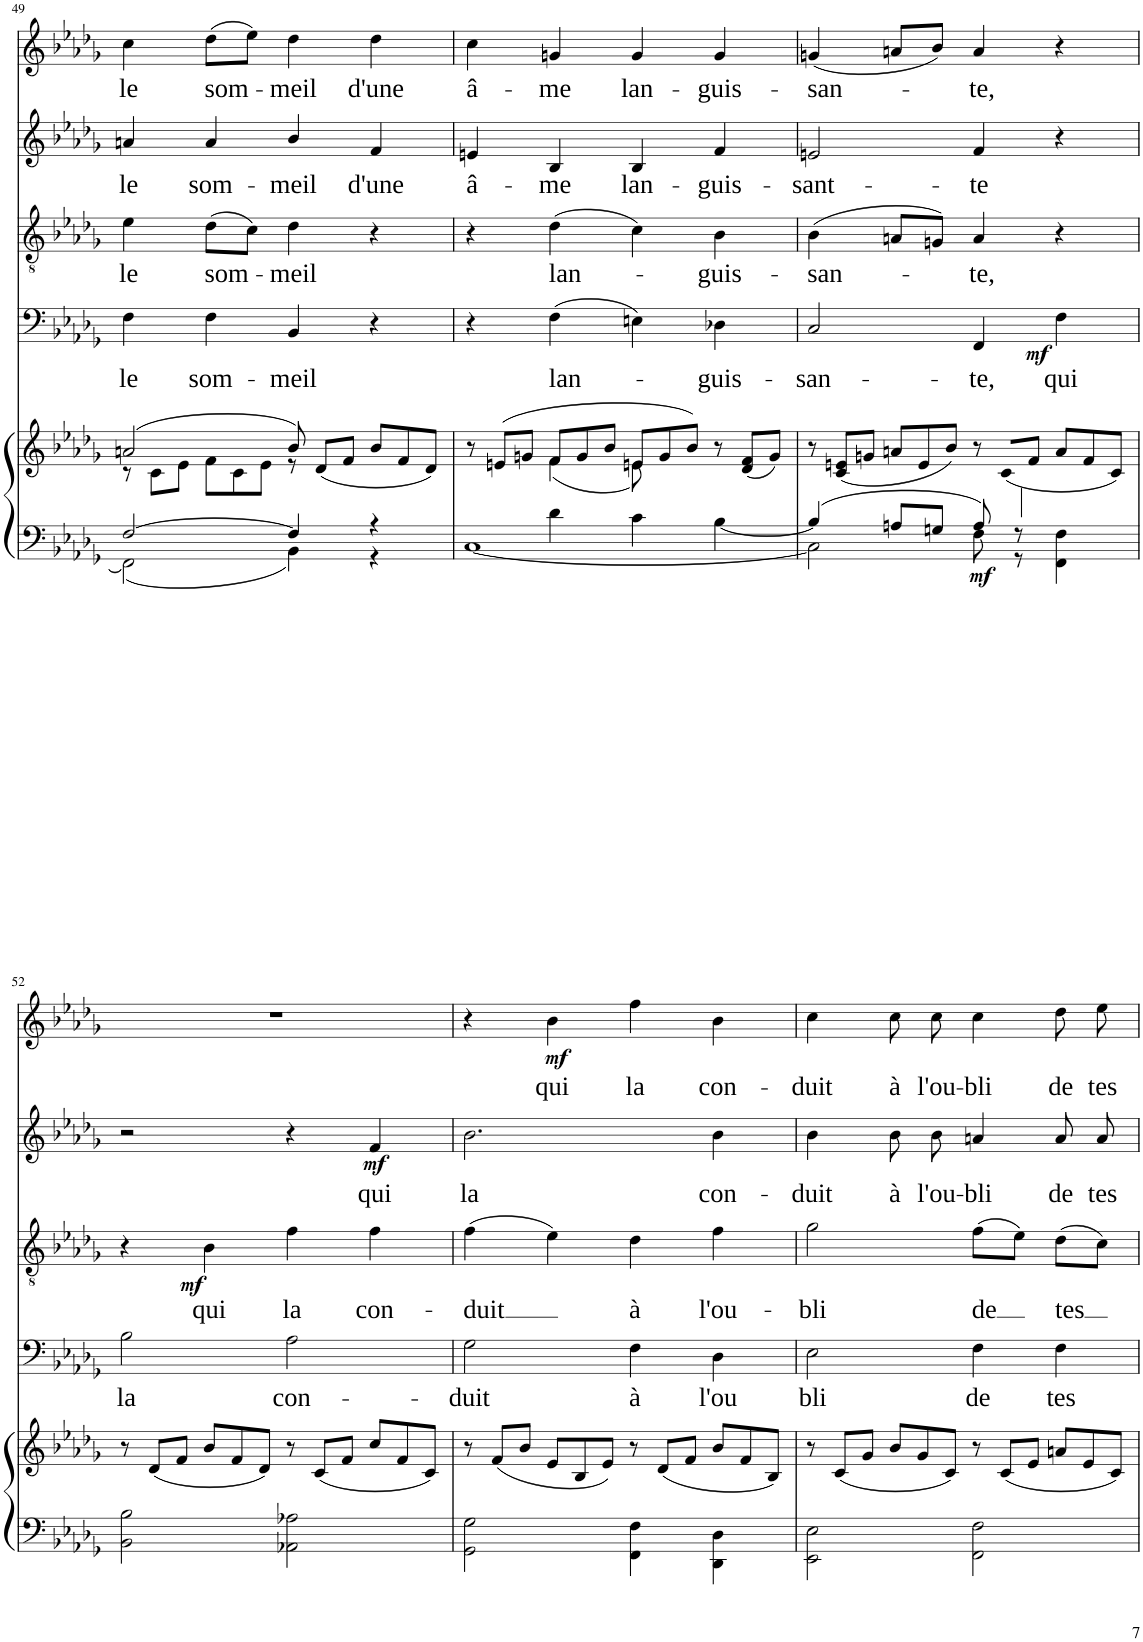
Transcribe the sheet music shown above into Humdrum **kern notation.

**kern	**kern	**dynam	**kern	**text	**dynam	**kern	**text	**dynam	**kern	**text	**dynam	**kern	**text	**dynam
*part5	*part5	*part5	*part4	*part4	*part4	*part3	*part3	*part3	*part2	*part2	*part2	*part1	*part1	*part1
*staff6	*staff5	*staff5/6	*staff4	*staff4	*staff4	*staff3	*staff3	*staff3	*staff2	*staff2	*staff2	*staff1	*staff1	*staff1
*I"ORGUE ou PIANO	*	*	*I"BASSES	*	*	*I"TÉNORS	*	*	*I"CONTRALTOS	*	*	*I"SOPRANOS	*	*
*I'Pno	*	*	*	*	*	*	*	*	*	*	*	*	*	*
!!LO:PB:g=z
*clefF4	*clefG2	*	*clefF4	*	*	*clefGv2	*	*	*clefG2	*	*	*clefG2	*	*
*k[b-e-a-d-g-]	*k[b-e-a-d-g-]	*	*k[b-e-a-d-g-]	*	*	*k[b-e-a-d-g-]	*	*	*k[b-e-a-d-g-]	*	*	*k[b-e-a-d-g-]	*	*
*M4/4	*M4/4	*	*M4/4	*	*	*M4/4	*	*	*M4/4	*	*	*M4/4	*	*
*met(c)	*met(c)	*	*met(c)	*	*	*met(c)	*	*	*met(c)	*	*	*met(c)	*	*
=49	=49	=49	=49	=49	=49	=49	=49	=49	=49	=49	=49	=49	=49	=49
*^	*^	*	*	*	*	*	*	*	*	*	*	*	*	*
*	*	*	*Xtuplet	*	*	*	*	*	*	*	*	*	*	*	*	*
!	!	!	!	!	!	!LO:LY:b	!	!	!LO:LY:b	!	!	!LO:LY:b	!	!	!LO:LY:b	!
[2F/	2FF\]	(2an/	12r	.	4F\	le	.	4e-\	le	.	4an/	le	.	4cc\	le	.
.	.	.	12c\L	.	.	.	.	.	.	.	.	.	.	.	.	.
.	.	.	12e-\J	.	.	.	.	.	.	.	.	.	.	.	.	.
!	!	!	!	!	!	!LO:LY:b	!	!	!LO:LY:b	!	!	!LO:LY:b	!	!	!LO:LY:b	!
.	.	.	12f\L	.	4F\	-som-	.	(8d-\L	-som-	.	4a/	-som-	.	(8dd-\L	-som-	.
.	.	.	12c\	.	.	.	.	.	.	.	.	.	.	.	.	.
.	.	.	.	.	.	.	.	8c\J)	.	.	.	.	.	8ee-\J)	.	.
.	.	.	12e-\J	.	.	.	.	.	.	.	.	.	.	.	.	.
!	!	!	!	!	!	!LO:LY:b	!	!	!LO:LY:b	!	!	!LO:LY:b	!	!	!LO:LY:b	!
4F/]	4BB-\	8b-/)	12r	.	4BB-/	-meil	.	4d-\	meil	.	4b-/	-meil	.	4dd-\	-meil	.
.	.	.	(12d-/L	.	.	.	.	.	.	.	.	.	.	.	.	.
.	.	8ryy	.	.	.	.	.	.	.	.	.	.	.	.	.	.
.	.	.	12f/J	.	.	.	.	.	.	.	.	.	.	.	.	.
!	!	!	!	!	!	!	!	!	!	!	!	!LO:LY:b	!	!	!LO:LY:b	!
4r	4r	4ryy	12b-/L	.	4r	.	.	4r	.	.	4f/	d'une	.	4dd-\	d'une	.
.	.	.	12f/	.	.	.	.	.	.	.	.	.	.	.	.	.
.	.	.	12d-/J)	.	.	.	.	.	.	.	.	.	.	.	.	.
=50	=50	=50	=50	=50	=50	=50	=50	=50	=50	=50	=50	=50	=50	=50	=50	=50
!	!	!	!	!	!	!	!	!	!	!	!	!LO:LY:b	!	!	!LO:LY:b	!
4ryy	[1C	12r	4ryy	.	4r	.	.	4r	.	.	4en/	â-	.	4cc\	â-	.
.	.	(12en/L	.	.	.	.	.	.	.	.	.	.	.	.	.	.
.	.	12gn/J	.	.	.	.	.	.	.	.	.	.	.	.	.	.
!	!	!	!	!	!	!LO:LY:b	!	!	!LO:LY:b	!	!	!LO:LY:b	!	!	!LO:LY:b	!
4d-\	.	12f/L	(4f\	.	(4F\	lan-	.	(4d-\	lan-	.	4B-/	-me	.	4gn/	-me	.
.	.	12g/	.	.	.	.	.	.	.	.	.	.	.	.	.	.
.	.	12b-/J	.	.	.	.	.	.	.	.	.	.	.	.	.	.
!	!	!	!	!	!	!	!	!	!	!	!	!LO:LY:b	!	!	!LO:LY:b	!
4c\	.	12e/L	8en\)	.	4En\)	.	.	4c\)	.	.	4B-/	lan-	.	4g/	lan-	.
.	.	12g/	.	.	.	.	.	.	.	.	.	.	.	.	.	.
.	.	.	8ryy	.	.	.	.	.	.	.	.	.	.	.	.	.
.	.	12b-/J)	.	.	.	.	.	.	.	.	.	.	.	.	.	.
!	!	!	!	!	!	!LO:LY:b	!	!	!LO:LY:b	!	!	!LO:LY:b	!	!	!LO:LY:b	!
[4B-\	.	12r	4ryy	.	4D-X\	-guis-	.	4B-\	-guis-	.	4f/	-guis-	.	4g/	-guis-	.
.	.	(12d-/ 12f/L	.	.	.	.	.	.	.	.	.	.	.	.	.	.
.	.	12g/J)	.	.	.	.	.	.	.	.	.	.	.	.	.	.
=51	=51	=51	=51	=51	=51	=51	=51	=51	=51	=51	=51	=51	=51	=51	=51	=51
!	!	!	!	!	!	!LO:LY:b	!	!	!LO:LY:b	!	!	!LO:LY:b	!	!	!LO:LY:b	!
4B-/]	2C\]	12r	4ryy	.	2C/	san-	.	(4B-\	-san-	.	2en/	-sant-	.	(4gn/	-san-	.
.	.	(12c/ 12en/L	.	.	.	.	.	.	.	.	.	.	.	.	.	.
.	.	12gn/J	.	.	.	.	.	.	.	.	.	.	.	.	.	.
8An/L	.	12an/L	4ryy	.	.	.	.	8An/L	.	.	.	.	.	8an/L	.	.
.	.	12e/	.	.	.	.	.	.	.	.	.	.	.	.	.	.
8Gn/J	.	.	.	.	.	.	.	8Gn/J)	.	.	.	.	.	8b-/J)	.	.
.	.	12b-/J)	.	.	.	.	.	.	.	.	.	.	.	.	.	.
!	!	!	!	!LO:DY:b=2	!	!LO:LY:b	!	!	!LO:LY:b	!	!	!LO:LY:b	!	!	!LO:LY:b	!
8A/	8F\	12r	8ryy	mf	4FF/	-te,	.	4A/	-te,	.	4f/	-te	.	4a/	-te,	.
.	.	(12c/L	.	.	.	.	.	.	.	.	.	.	.	.	.	.
8r	8r	.	8ryy	.	.	.	.	.	.	.	.	.	.	.	.	.
.	.	12f/J	.	.	.	.	.	.	.	.	.	.	.	.	.	.
!	!	!	!	!	!	!LO:LY:b	!LO:DY:b	!	!	!	!	!	!	!	!	!
4FF\ 4F\	4ryy	12a/L	4ryy	.	4F\	qui	mf	4r	.	.	4r	.	.	4r	.	.
.	.	12f/	.	.	.	.	.	.	.	.	.	.	.	.	.	.
.	.	12c/J)	.	.	.	.	.	.	.	.	.	.	.	.	.	.
*	*	*v	*v	*	*	*	*	*	*	*	*	*	*	*	*	*
!!LO:LB:g=z
=52	=52	=52	=52	=52	=52	=52	=52	=52	=52	=52	=52	=52	=52	=52	=52
!	!	!	!	!	!LO:LY:b	!	!	!	!	!	!	!	!	!	!
2BB-\ 2B-\	1ryy	12r	.	2B-\	la	.	4r	.	.	2r	.	.	1r	.	.
.	.	(12d-/L	.	.	.	.	.	.	.	.	.	.	.	.	.
.	.	12f/J	.	.	.	.	.	.	.	.	.	.	.	.	.
!	!	!	!	!	!	!	!	!LO:LY:b	!LO:DY:b	!	!	!	!	!	!
.	.	12b-/L	.	.	.	.	4B-\	qui	mf	.	.	.	.	.	.
.	.	12f/	.	.	.	.	.	.	.	.	.	.	.	.	.
.	.	12d-/J)	.	.	.	.	.	.	.	.	.	.	.	.	.
!	!	!	!	!	!LO:LY:b	!	!	!LO:LY:b	!	!	!	!	!	!	!
2AA-X\ 2A-X\	.	12r	.	2A-\	con-	.	4f\	la	.	4r	.	.	.	.	.
.	.	(12c/L	.	.	.	.	.	.	.	.	.	.	.	.	.
.	.	12f/J	.	.	.	.	.	.	.	.	.	.	.	.	.
!	!	!	!	!	!	!	!	!LO:LY:b	!	!	!LO:LY:b	!LO:DY:b	!	!	!
.	.	12cc/L	.	.	.	.	4f\	con-	.	4f/	qui	mf	.	.	.
.	.	12f/	.	.	.	.	.	.	.	.	.	.	.	.	.
.	.	12c/J)	.	.	.	.	.	.	.	.	.	.	.	.	.
=53	=53	=53	=53	=53	=53	=53	=53	=53	=53	=53	=53	=53	=53	=53	=53
!	!	!	!	!	!LO:LY:b	!	!	!LO:LY:b	!	!	!LO:LY:b	!	!	!	!
2GG-\ 2G-\	1ryy	12r	.	2G-\	-duit	.	(4f\	-duit	.	2.b-\	la	.	4r	.	.
.	.	(12f/L	.	.	.	.	.	.	.	.	.	.	.	.	.
.	.	12b-/J	.	.	.	.	.	.	.	.	.	.	.	.	.
!	!	!	!	!	!	!	!	!	!	!	!	!	!	!LO:LY:b	!LO:DY:b
.	.	12e-/L	.	.	.	.	4e-\)	.	.	.	.	.	4b-\	qui	mf
.	.	12B-/	.	.	.	.	.	.	.	.	.	.	.	.	.
.	.	12e-/J)	.	.	.	.	.	.	.	.	.	.	.	.	.
!	!	!	!	!	!LO:LY:b	!	!	!LO:LY:b	!	!	!	!	!	!LO:LY:b	!
4FF\ 4F\	.	12r	.	4F\	à	.	4d-\	à	.	.	.	.	4ff\	la	.
.	.	(12d-/L	.	.	.	.	.	.	.	.	.	.	.	.	.
.	.	12f/J	.	.	.	.	.	.	.	.	.	.	.	.	.
!	!	!	!	!	!LO:LY:b	!	!	!LO:LY:b	!	!	!LO:LY:b	!	!	!LO:LY:b	!
4DD-\ 4D-\	.	12b-/L	.	4D-\	l'ou	.	4f\	l'ou-	.	4b-\	con-	.	4b-\	con-	.
.	.	12f/	.	.	.	.	.	.	.	.	.	.	.	.	.
.	.	12B-/J)	.	.	.	.	.	.	.	.	.	.	.	.	.
=54	=54	=54	=54	=54	=54	=54	=54	=54	=54	=54	=54	=54	=54	=54	=54
!	!	!	!	!	!LO:LY:b	!	!	!LO:LY:b	!	!	!LO:LY:b	!	!	!LO:LY:b	!
2EE-\ 2E-\	1ryy	12r	.	2E-\	bli	.	2g-\	-bli	.	4b-\	-duit	.	4cc\	-duit	.
.	.	(12c/L	.	.	.	.	.	.	.	.	.	.	.	.	.
.	.	12g-/J	.	.	.	.	.	.	.	.	.	.	.	.	.
!	!	!	!	!	!	!	!	!	!	!	!LO:LY:b	!	!	!LO:LY:b	!
.	.	12b-/L	.	.	.	.	.	.	.	8b-\L	à	.	8cc\	à	.
.	.	12g-/	.	.	.	.	.	.	.	.	.	.	.	.	.
!	!	!	!	!	!	!	!	!	!	!	!LO:LY:b	!	!	!LO:LY:b	!
.	.	.	.	.	.	.	.	.	.	8b-\J	l'ou-	.	8cc\	l'ou-	.
.	.	12c/J)	.	.	.	.	.	.	.	.	.	.	.	.	.
!	!	!	!	!	!LO:LY:b	!	!	!LO:LY:b	!	!	!LO:LY:b	!	!	!LO:LY:b	!
2FF\ 2F\	.	12r	.	4F\	de	.	(8f\L	de	.	4an/	-bli	.	4cc\	-bli	.
.	.	(12c/L	.	.	.	.	.	.	.	.	.	.	.	.	.
.	.	.	.	.	.	.	8e-\J)	.	.	.	.	.	.	.	.
.	.	12e-/J	.	.	.	.	.	.	.	.	.	.	.	.	.
!	!	!	!	!	!LO:LY:b	!	!	!LO:LY:b	!	!	!LO:LY:b	!	!	!LO:LY:b	!
.	.	12an/L	.	4F\	tes	.	(8d-\L	tes	.	8a/L	de	.	8dd-\	de	.
.	.	12e-/	.	.	.	.	.	.	.	.	.	.	.	.	.
!	!	!	!	!	!	!	!	!	!	!	!LO:LY:b	!	!	!LO:LY:b	!
.	.	.	.	.	.	.	8c\J)	.	.	8a/J	tes	.	8ee-\	tes	.
.	.	12c/J)	.	.	.	.	.	.	.	.	.	.	.	.	.
*v	*v	*	*	*	*	*	*	*	*	*	*	*	*	*	*
=	=	=	=	=	=	=	=	=	=	=	=	=	=	=
*-	*-	*-	*-	*-	*-	*-	*-	*-	*-	*-	*-	*-	*-	*-
